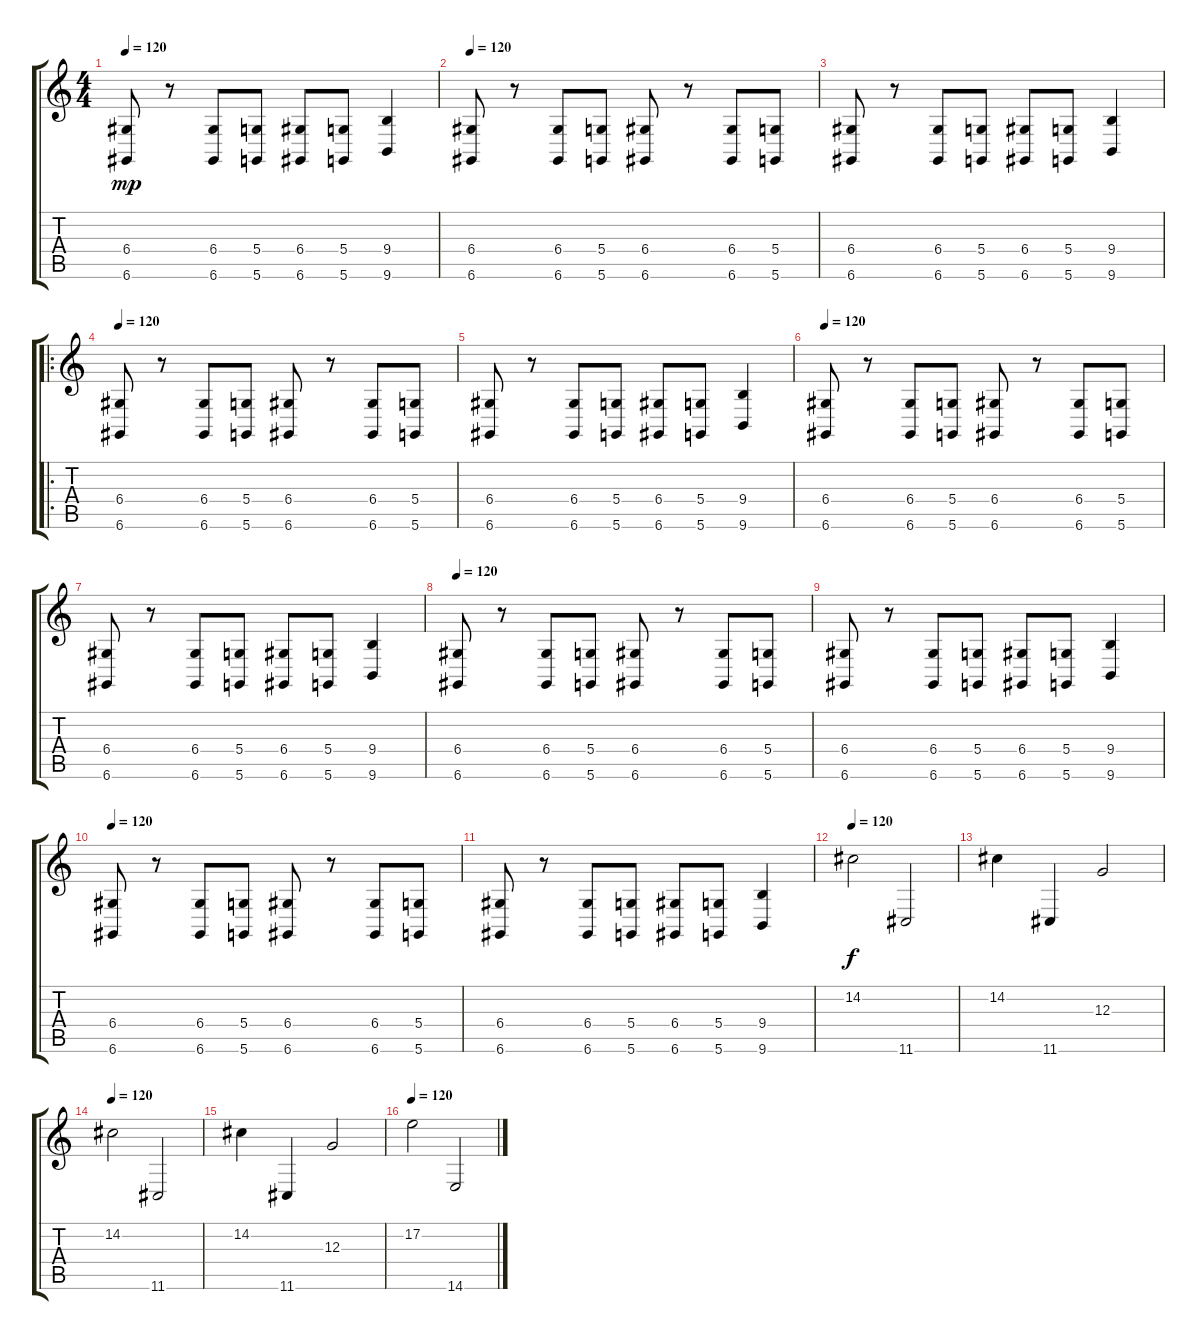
\track "" {instrument churchorgan}
\staff {score tabs}
\tuning (E4 B3 G3 D3 A2 D2) {hide}
\ts (4 4)
\tempo 120
\clef g2
\ks c
(6.4 6.6).8{dy mp} r.8 (6.4 6.6).8 (5.4 5.6).8 (6.4 6.6).8 (5.4 5.6).8 (9.4 9.6).4 |
\tempo 120
(6.4 6.6).8 r.8 (6.4 6.6).8 (5.4 5.6).8 (6.4 6.6).8 r.8 (6.4 6.6).8 (5.4 5.6).8 |
(6.4 6.6).8 r.8 (6.4 6.6).8 (5.4 5.6).8 (6.4 6.6).8 (5.4 5.6).8 (9.4 9.6).4 |
\ro
\tempo 120
(6.4 6.6).8 r.8 (6.4 6.6).8 (5.4 5.6).8 (6.4 6.6).8 r.8 (6.4 6.6).8 (5.4 5.6).8 |
(6.4 6.6).8 r.8 (6.4 6.6).8 (5.4 5.6).8 (6.4 6.6).8 (5.4 5.6).8 (9.4 9.6).4 |
\tempo 120
(6.4 6.6).8 r.8 (6.4 6.6).8 (5.4 5.6).8 (6.4 6.6).8 r.8 (6.4 6.6).8 (5.4 5.6).8 |
(6.4 6.6).8 r.8 (6.4 6.6).8 (5.4 5.6).8 (6.4 6.6).8 (5.4 5.6).8 (9.4 9.6).4 |
\tempo 120
(6.4 6.6).8 r.8 (6.4 6.6).8 (5.4 5.6).8 (6.4 6.6).8 r.8 (6.4 6.6).8 (5.4 5.6).8 |
(6.4 6.6).8 r.8 (6.4 6.6).8 (5.4 5.6).8 (6.4 6.6).8 (5.4 5.6).8 (9.4 9.6).4 |
\tempo 120
(6.4 6.6).8 r.8 (6.4 6.6).8 (5.4 5.6).8 (6.4 6.6).8 r.8 (6.4 6.6).8 (5.4 5.6).8 |
(6.4 6.6).8 r.8 (6.4 6.6).8 (5.4 5.6).8 (6.4 6.6).8 (5.4 5.6).8 (9.4 9.6).4 |
\tempo 120
14.2.2{dy f} 11.6.2 |
14.2.4 11.6.4 12.3.2 |
\tempo 120
14.2.2 11.6.2 |
14.2.4 11.6.4 12.3.2 |
\tempo 120
17.2.2 14.6.2
